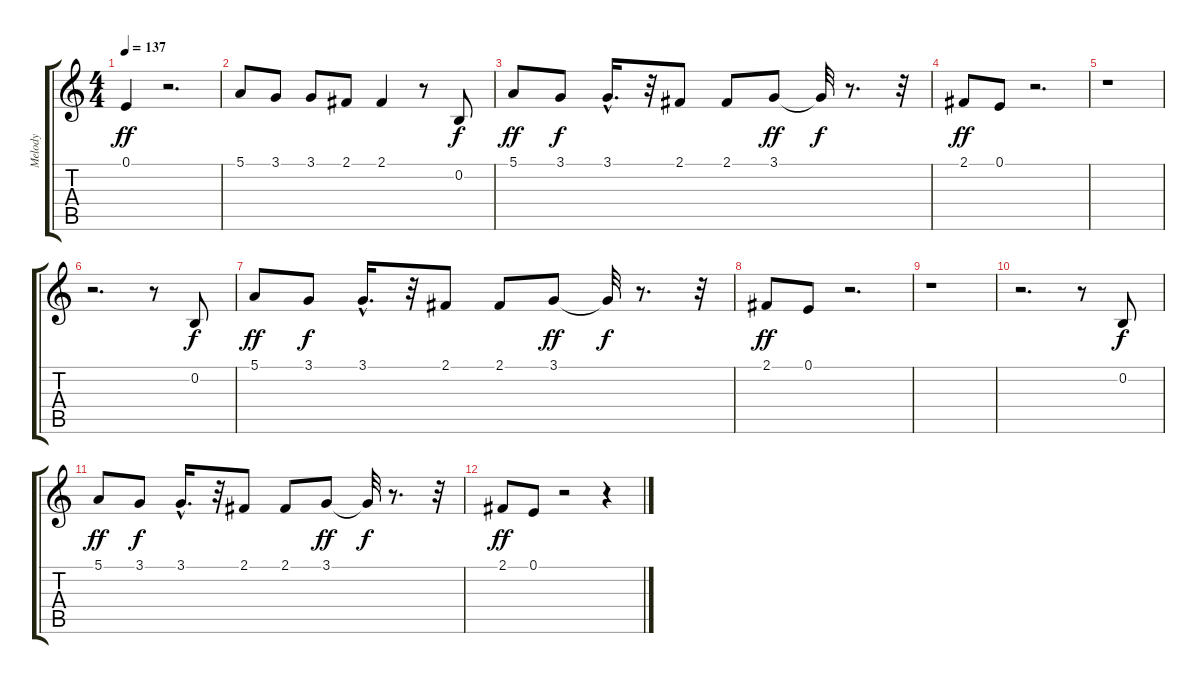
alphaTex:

\track ("Melody" "Melody") {instrument synthbrass1}
\staff {score tabs}
\tuning (E4 B3 G3 D3 A2 E2) {hide}
\ts (4 4)
\tempo 137
\clef g2
\ks c
0.1.4{dy ff} r.2{d} |
5.1.8 3.1.8 3.1.8 2.1.8 2.1.4 r.8 0.2.8{dy f} |
5.1.8{dy ff} 3.1.8{dy f} 3.1{hac}.16{d} r.32 2.1.8 2.1.8 3.1.8{dy ff} 3.1{t}.32{dy f} r.8{d} r.32 |
2.1.8{dy ff} 0.1.8 r.2{d} |
r.1 |
r.2{d} r.8 0.2.8{dy f} |
5.1.8{dy ff} 3.1.8{dy f} 3.1{hac}.16{d} r.32 2.1.8 2.1.8 3.1.8{dy ff} 3.1{t}.32{dy f} r.8{d} r.32 |
2.1.8{dy ff} 0.1.8 r.2{d} |
r.1 |
r.2{d} r.8 0.2.8{dy f} |
5.1.8{dy ff} 3.1.8{dy f} 3.1{hac}.16{d} r.32 2.1.8 2.1.8 3.1.8{dy ff} 3.1{t}.32{dy f} r.8{d} r.32 |
2.1.8{dy ff} 0.1.8 r.2 r.4
